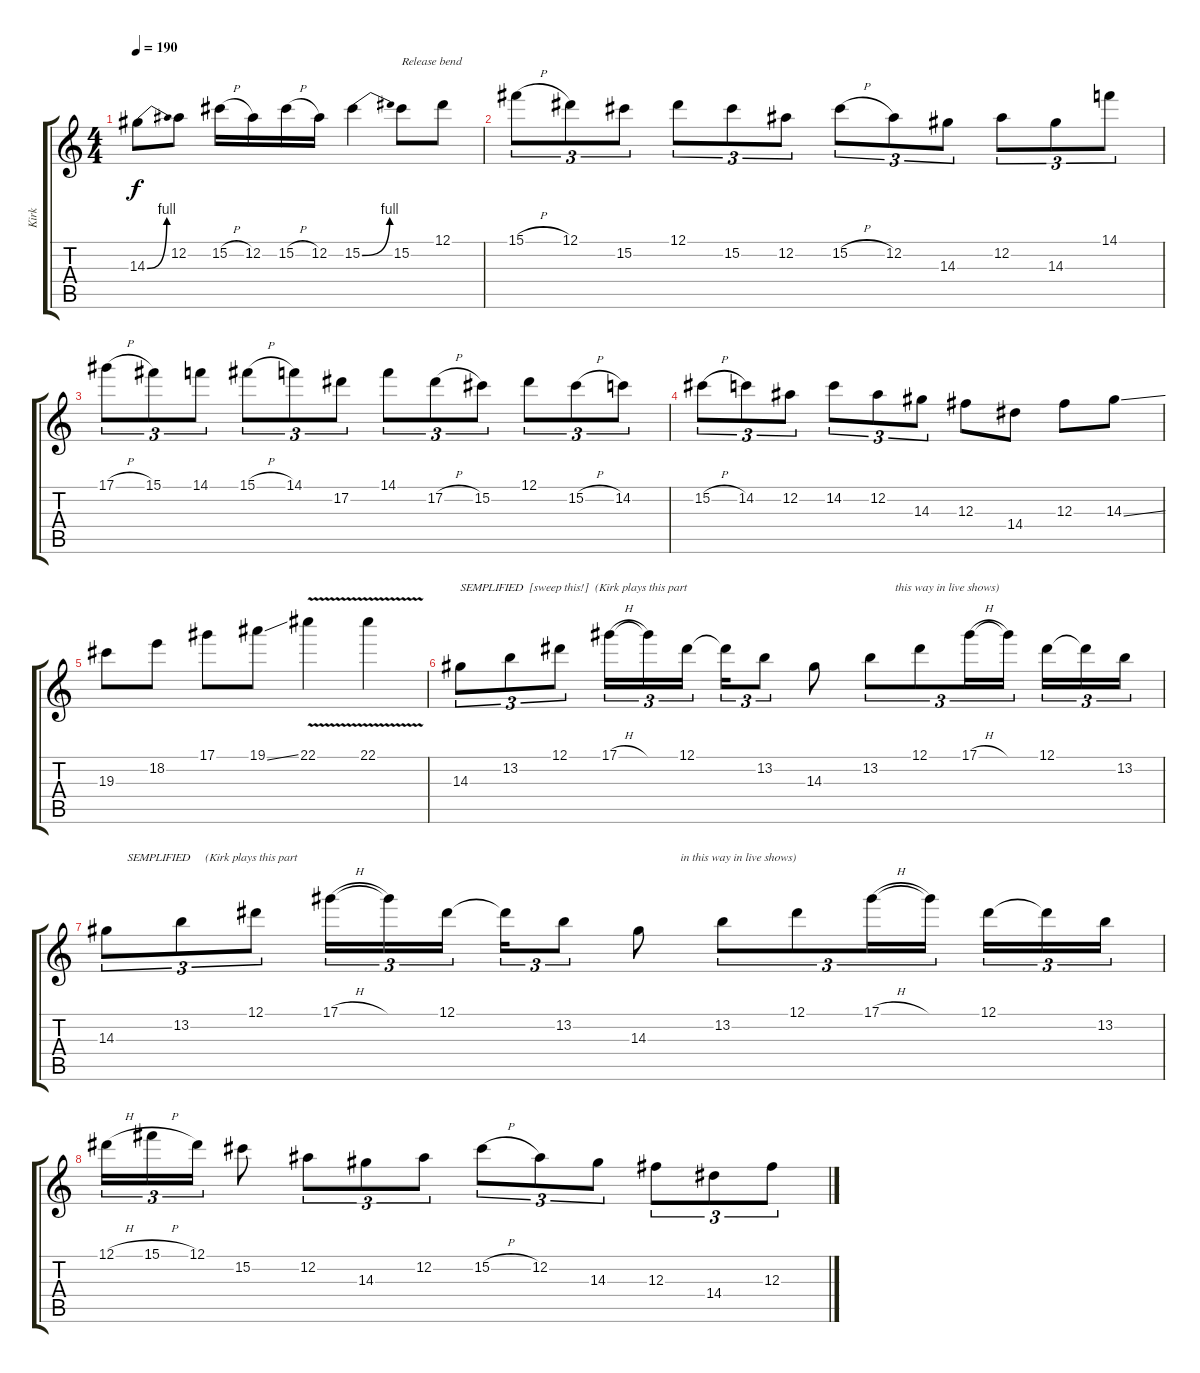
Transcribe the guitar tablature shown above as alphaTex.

\track ("Kirk" "Kirk") {instrument overdrivenguitar}
\staff {score tabs}
\tuning (Eb4 Bb3 Gb3 Db3 Ab2 Eb2) {hide}
\ts (4 4)
\tempo 190
\clef g2
\ks c
14.3{be (bend 0 0 60 4)}.8{dy f} 12.2.8 15.2{h}.16 12.2.16 15.2{h}.16 12.2.16 15.2{be (bend 0 0 60 4)}.4 15.2.8{txt "Release bend"} 12.1.8 |
15.1{h}.8{tu (3 2)} 12.1.8{tu (3 2)} 15.2.8{tu (3 2)} 12.1.8{tu (3 2)} 15.2.8{tu (3 2)} 12.2.8{tu (3 2)} 15.2{h}.8{tu (3 2)} 12.2.8{tu (3 2)} 14.3.8{tu (3 2)} 12.2.8{tu (3 2)} 14.3.8{tu (3 2)} 14.1.8{tu (3 2)} |
17.1{h}.8{tu (3 2)} 15.1.8{tu (3 2)} 14.1.8{tu (3 2)} 15.1{h}.8{tu (3 2)} 14.1.8{tu (3 2)} 17.2.8{tu (3 2)} 14.1.8{tu (3 2)} 17.2{h}.8{tu (3 2)} 15.2.8{tu (3 2)} 12.1.8{tu (3 2)} 15.2{h}.8{tu (3 2)} 14.2.8{tu (3 2)} |
15.2{h}.8{tu (3 2)} 14.2.8{tu (3 2)} 12.2.8{tu (3 2)} 14.2.8{tu (3 2)} 12.2.8{tu (3 2)} 14.3.8{tu (3 2)} 12.3.8 14.4.8 12.3.8 14.3{ss}.8 |
19.3.8 18.2.8 17.1.8 19.1{ss}.8 22.1{v}.4 22.1{v}.4 |
14.3.8{tu (3 2) txt "SEMPLIFIED  [sweep this!]  (Kirk plays this part"} 13.2.8{tu (3 2)} 12.1.8{tu (3 2)} 17.1{h}.16{tu (3 2)} 17.1{t}.16{tu (3 2)} 12.1.16{tu (3 2)} 12.1{t}.16{tu (3 2)} 13.2.8{tu (3 2)} 14.3.8{txt "                           this way in live shows)"} 13.2.8{tu (3 2)} 12.1.8{tu (3 2)} 17.1{h}.16{tu (3 2)} 17.1{t}.16{tu (3 2)} 12.1.16{tu (3 2)} 12.1{t}.16{tu (3 2)} 13.2.16{tu (3 2)} |
14.3.8{tu (3 2) txt "       SEMPLIFIED     (Kirk plays this part"} 13.2.8{tu (3 2)} 12.1.8{tu (3 2)} 17.1{h}.16{tu (3 2)} 17.1{t}.16{tu (3 2)} 12.1.16{tu (3 2)} 12.1{t}.16{tu (3 2)} 13.2.8{tu (3 2)} 14.3.8{txt "              in this way in live shows)"} 13.2.8{tu (3 2)} 12.1.8{tu (3 2)} 17.1{h}.16{tu (3 2)} 17.1{t}.16{tu (3 2)} 12.1.16{tu (3 2)} 12.1{t}.16{tu (3 2)} 13.2.16{tu (3 2)} |
12.1{h}.16{tu (3 2)} 15.1{h}.16{tu (3 2)} 12.1.16{tu (3 2)} 15.2.8 12.2.8{tu (3 2)} 14.3.8{tu (3 2)} 12.2.8{tu (3 2)} 15.2{h}.8{tu (3 2)} 12.2.8{tu (3 2)} 14.3.8{tu (3 2)} 12.3.8{tu (3 2)} 14.4.8{tu (3 2)} 12.3.8{tu (3 2)}
